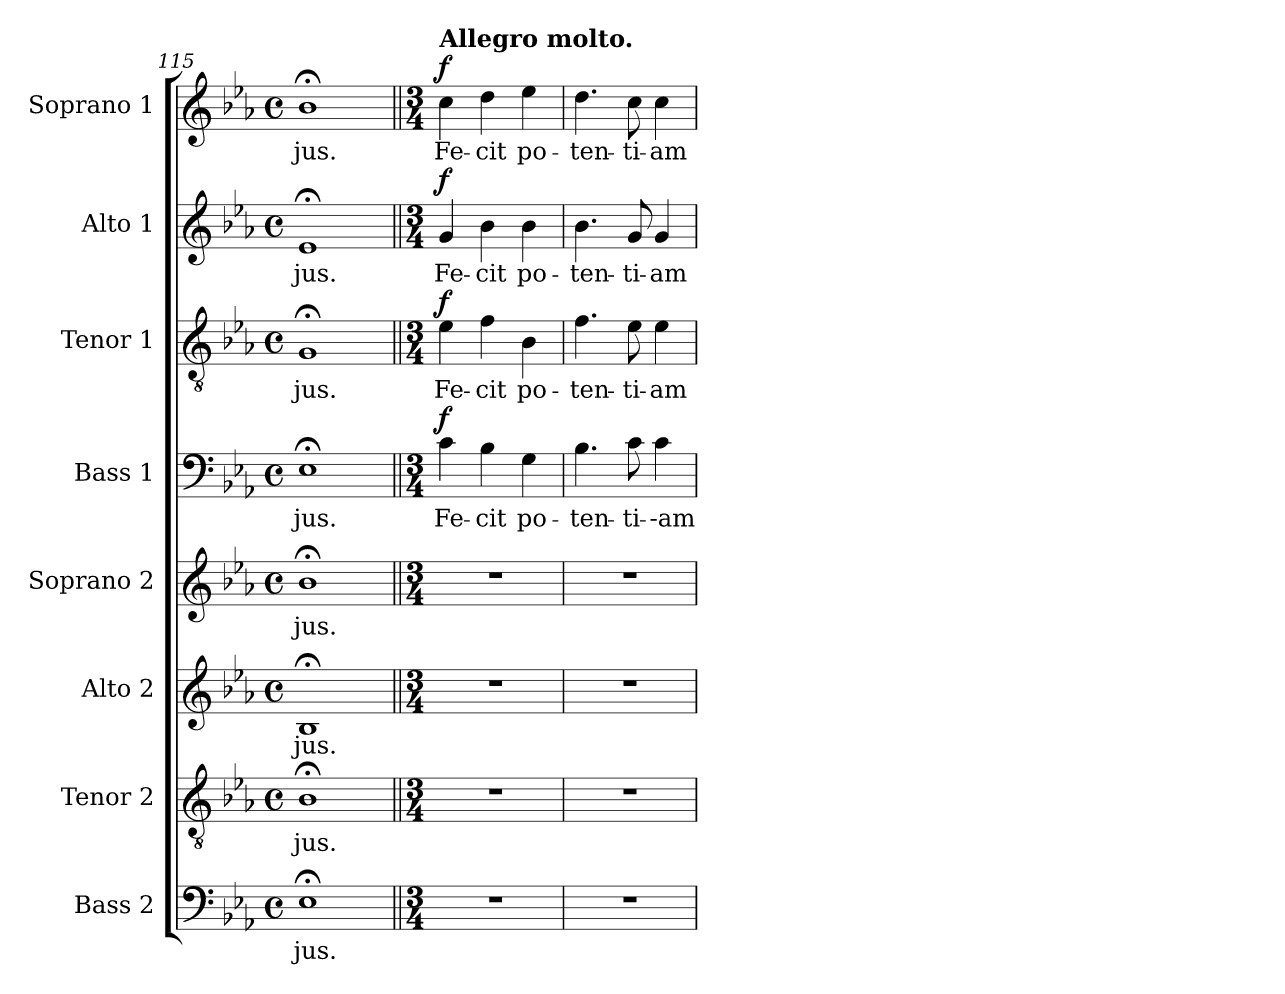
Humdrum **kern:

**kern	**text	**kern	**text	**kern	**text	**kern	**text	**kern	**text	**dynam	**kern	**text	**dynam	**kern	**text	**dynam	**kern	**text	**dynam
*part8	*part8	*part7	*part7	*part6	*part6	*part5	*part5	*part4	*part4	*part4	*part3	*part3	*part3	*part2	*part2	*part2	*part1	*part1	*part1
*staff8	*staff8	*staff7	*staff7	*staff6	*staff6	*staff5	*staff5	*staff4	*staff4	*staff4	*staff3	*staff3	*staff3	*staff2	*staff2	*staff2	*staff1	*staff1	*staff1
*I"Bass 2	*	*I"Tenor 2	*	*I"Alto 2	*	*I"Soprano 2	*	*I"Bass 1	*	*	*I"Tenor 1	*	*	*I"Alto 1	*	*	*I"Soprano 1	*	*
*I'B 2.	*	*I'T 2.	*	*I'A 2.	*	*I'S 2.	*	*I'B 1.	*	*	*I'T 1.	*	*	*I'A 1.	*	*	*I'S 1.	*	*
*clefF4	*	*clefGv2	*	*clefG2	*	*clefG2	*	*clefF4	*	*	*clefGv2	*	*	*clefG2	*	*	*clefG2	*	*
*	*	*ITrd7c12	*	*	*	*	*	*	*	*	*ITrd7c12	*	*	*	*	*	*	*	*
*k[b-e-a-]	*	*k[b-e-a-]	*	*k[b-e-a-]	*	*k[b-e-a-]	*	*k[b-e-a-]	*	*	*k[b-e-a-]	*	*	*k[b-e-a-]	*	*	*k[b-e-a-]	*	*
*E-:	*	*E-:	*	*E-:	*	*E-:	*	*E-:	*	*	*E-:	*	*	*E-:	*	*	*E-:	*	*
*M4/4	*	*M4/4	*	*M4/4	*	*M4/4	*	*M4/4	*	*	*M4/4	*	*	*M4/4	*	*	*M4/4	*	*
*met(c)	*	*met(c)	*	*met(c)	*	*met(c)	*	*met(c)	*	*	*met(c)	*	*	*met(c)	*	*	*met(c)	*	*
=115	=115	=115	=115	=115	=115	=115	=115	=115	=115	=115	=115	=115	=115	=115	=115	=115	=115	=115	=115
!	!LO:LY:b:color=#000000	!	!	!	!	!	!	!	!	!	!	!	!	!	!	!	!	!	!
!	!	!	!LO:LY:b:color=#000000	!	!	!	!	!	!	!	!	!	!	!	!	!	!	!	!
!	!	!	!	!	!LO:LY:b:color=#000000	!	!	!	!	!	!	!	!	!	!	!	!	!	!
!	!	!	!	!	!	!	!LO:LY:b:color=#000000	!	!	!	!	!	!	!	!	!	!	!	!
!	!	!	!	!	!	!	!	!	!LO:LY:b:color=#000000	!	!	!	!	!	!	!	!	!	!
!	!	!	!	!	!	!	!	!	!	!	!	!LO:LY:b:color=#000000	!	!	!	!	!	!	!
!	!	!	!	!	!	!	!	!	!	!	!	!	!	!	!LO:LY:b:color=#000000	!	!	!	!
!	!	!	!	!	!	!	!	!	!	!	!	!	!	!	!	!	!	!LO:LY:b:color=#000000	!
1E-;i	-jus.	1BB-;i	-jus.	1B-;i	-jus.	1b-;i	-jus.	1E-;i	-jus.	.	1GG;i	-jus.	.	1e-;i	-jus.	.	1b-;i	-jus.	.
!!LO:LB:g=z
=116||	=116||	=116||	=116||	=116||	=116||	=116||	=116||	=116||	=116||	=116||	=116||	=116||	=116||	=116||	=116||	=116||	=116||	=116||	=116||
*M3/4	*	*M3/4	*	*M3/4	*	*M3/4	*	*M3/4	*	*	*M3/4	*	*	*M3/4	*	*	*M3/4	*	*
!LO:N:vis=1	!	!LO:N:vis=1	!	!LO:N:vis=1	!	!LO:N:vis=1	!	!	!	!	!	!	!	!	!	!	!	!	!
!	!	!	!	!	!	!	!	!	!LO:LY:b:color=#000000	!	!	!	!	!	!	!	!	!	!
!	!	!	!	!	!	!	!	!	!	!	!	!LO:LY:b:color=#000000	!	!	!	!	!	!	!
!	!	!	!	!	!	!	!	!	!	!	!	!	!	!	!LO:LY:b:color=#000000	!	!	!	!
*	*	*	*	*	*	*	*	*	*	*	*	*	*	*	*	*	*MM120	*	*
!	!	!	!	!	!	!	!	!	!	!	!	!	!	!	!	!	!LO:TX:a:B:t=Allegro molto.	!	!
!	!	!	!	!	!	!	!	!	!	!	!	!	!	!	!	!	!	!LO:LY:b:color=#000000	!
2.r	.	2.r	.	2.r	.	2.r	.	4ci\	Fe-	f	4E-i\	Fe-	f	4gi/	Fe-	f	4cci\	Fe-	f
!	!	!	!	!	!	!	!	!	!LO:LY:b:color=#000000	!	!	!	!	!	!	!	!	!	!
!	!	!	!	!	!	!	!	!	!	!	!	!LO:LY:b:color=#000000	!	!	!	!	!	!	!
!	!	!	!	!	!	!	!	!	!	!	!	!	!	!	!LO:LY:b:color=#000000	!	!	!	!
!	!	!	!	!	!	!	!	!	!	!	!	!	!	!	!	!	!	!LO:LY:b:color=#000000	!
.	.	.	.	.	.	.	.	4B-i\	-cit	.	4Fi\	-cit	.	4b-i\	-cit	.	4ddi\	-cit	.
!	!	!	!	!	!	!	!	!	!LO:LY:b:color=#000000	!	!	!	!	!	!	!	!	!	!
!	!	!	!	!	!	!	!	!	!	!	!	!LO:LY:b:color=#000000	!	!	!	!	!	!	!
!	!	!	!	!	!	!	!	!	!	!	!	!	!	!	!LO:LY:b:color=#000000	!	!	!	!
!	!	!	!	!	!	!	!	!	!	!	!	!	!	!	!	!	!	!LO:LY:b:color=#000000	!
.	.	.	.	.	.	.	.	4Gi\	po-	.	4BB-i\	po-	.	4b-i\	po-	.	4ee-i\	po-	.
=117	=117	=117	=117	=117	=117	=117	=117	=117	=117	=117	=117	=117	=117	=117	=117	=117	=117	=117	=117
!LO:N:vis=1	!	!LO:N:vis=1	!	!LO:N:vis=1	!	!LO:N:vis=1	!	!	!	!	!	!	!	!	!	!	!	!	!
!	!	!	!	!	!	!	!	!	!LO:LY:b:color=#000000	!	!	!	!	!	!	!	!	!	!
!	!	!	!	!	!	!	!	!	!	!	!	!LO:LY:b:color=#000000	!	!	!	!	!	!	!
!	!	!	!	!	!	!	!	!	!	!	!	!	!	!	!LO:LY:b:color=#000000	!	!	!	!
*	*	*	*	*	*	*	*	*	*	*	*	*	*	*	*	*	*MM160	*	*
!	!	!	!	!	!	!	!	!	!	!	!	!	!	!	!	!	!	!LO:LY:b:color=#000000	!
2.r	.	2.r	.	2.r	.	2.r	.	4.B-i\	-ten-	.	4.Fi\	-ten-	.	4.b-i\	-ten-	.	4.ddi\	-ten-	.
!	!	!	!	!	!	!	!	!	!LO:LY:b:color=#000000	!	!	!	!	!	!	!	!	!	!
!	!	!	!	!	!	!	!	!	!	!	!	!LO:LY:b:color=#000000	!	!	!	!	!	!	!
!	!	!	!	!	!	!	!	!	!	!	!	!	!	!	!LO:LY:b:color=#000000	!	!	!	!
!	!	!	!	!	!	!	!	!	!	!	!	!	!	!	!	!	!	!LO:LY:b:color=#000000	!
.	.	.	.	.	.	.	.	8ci\	-ti-	.	8E-i\	-ti-	.	8gi/	-ti-	.	8cci\	-ti-	.
!	!	!	!	!	!	!	!	!	!LO:LY:b:color=#000000	!	!	!	!	!	!	!	!	!	!
!	!	!	!	!	!	!	!	!	!	!	!	!LO:LY:b:color=#000000	!	!	!	!	!	!	!
!	!	!	!	!	!	!	!	!	!	!	!	!	!	!	!LO:LY:b:color=#000000	!	!	!	!
!	!	!	!	!	!	!	!	!	!	!	!	!	!	!	!	!	!	!LO:LY:b:color=#000000	!
.	.	.	.	.	.	.	.	4ci\	--am	.	4E-i\	-am	.	4gi/	-am	.	4cci\	-am	.
=	=	=	=	=	=	=	=	=	=	=	=	=	=	=	=	=	=	=	=
*-	*-	*-	*-	*-	*-	*-	*-	*-	*-	*-	*-	*-	*-	*-	*-	*-	*-	*-	*-
